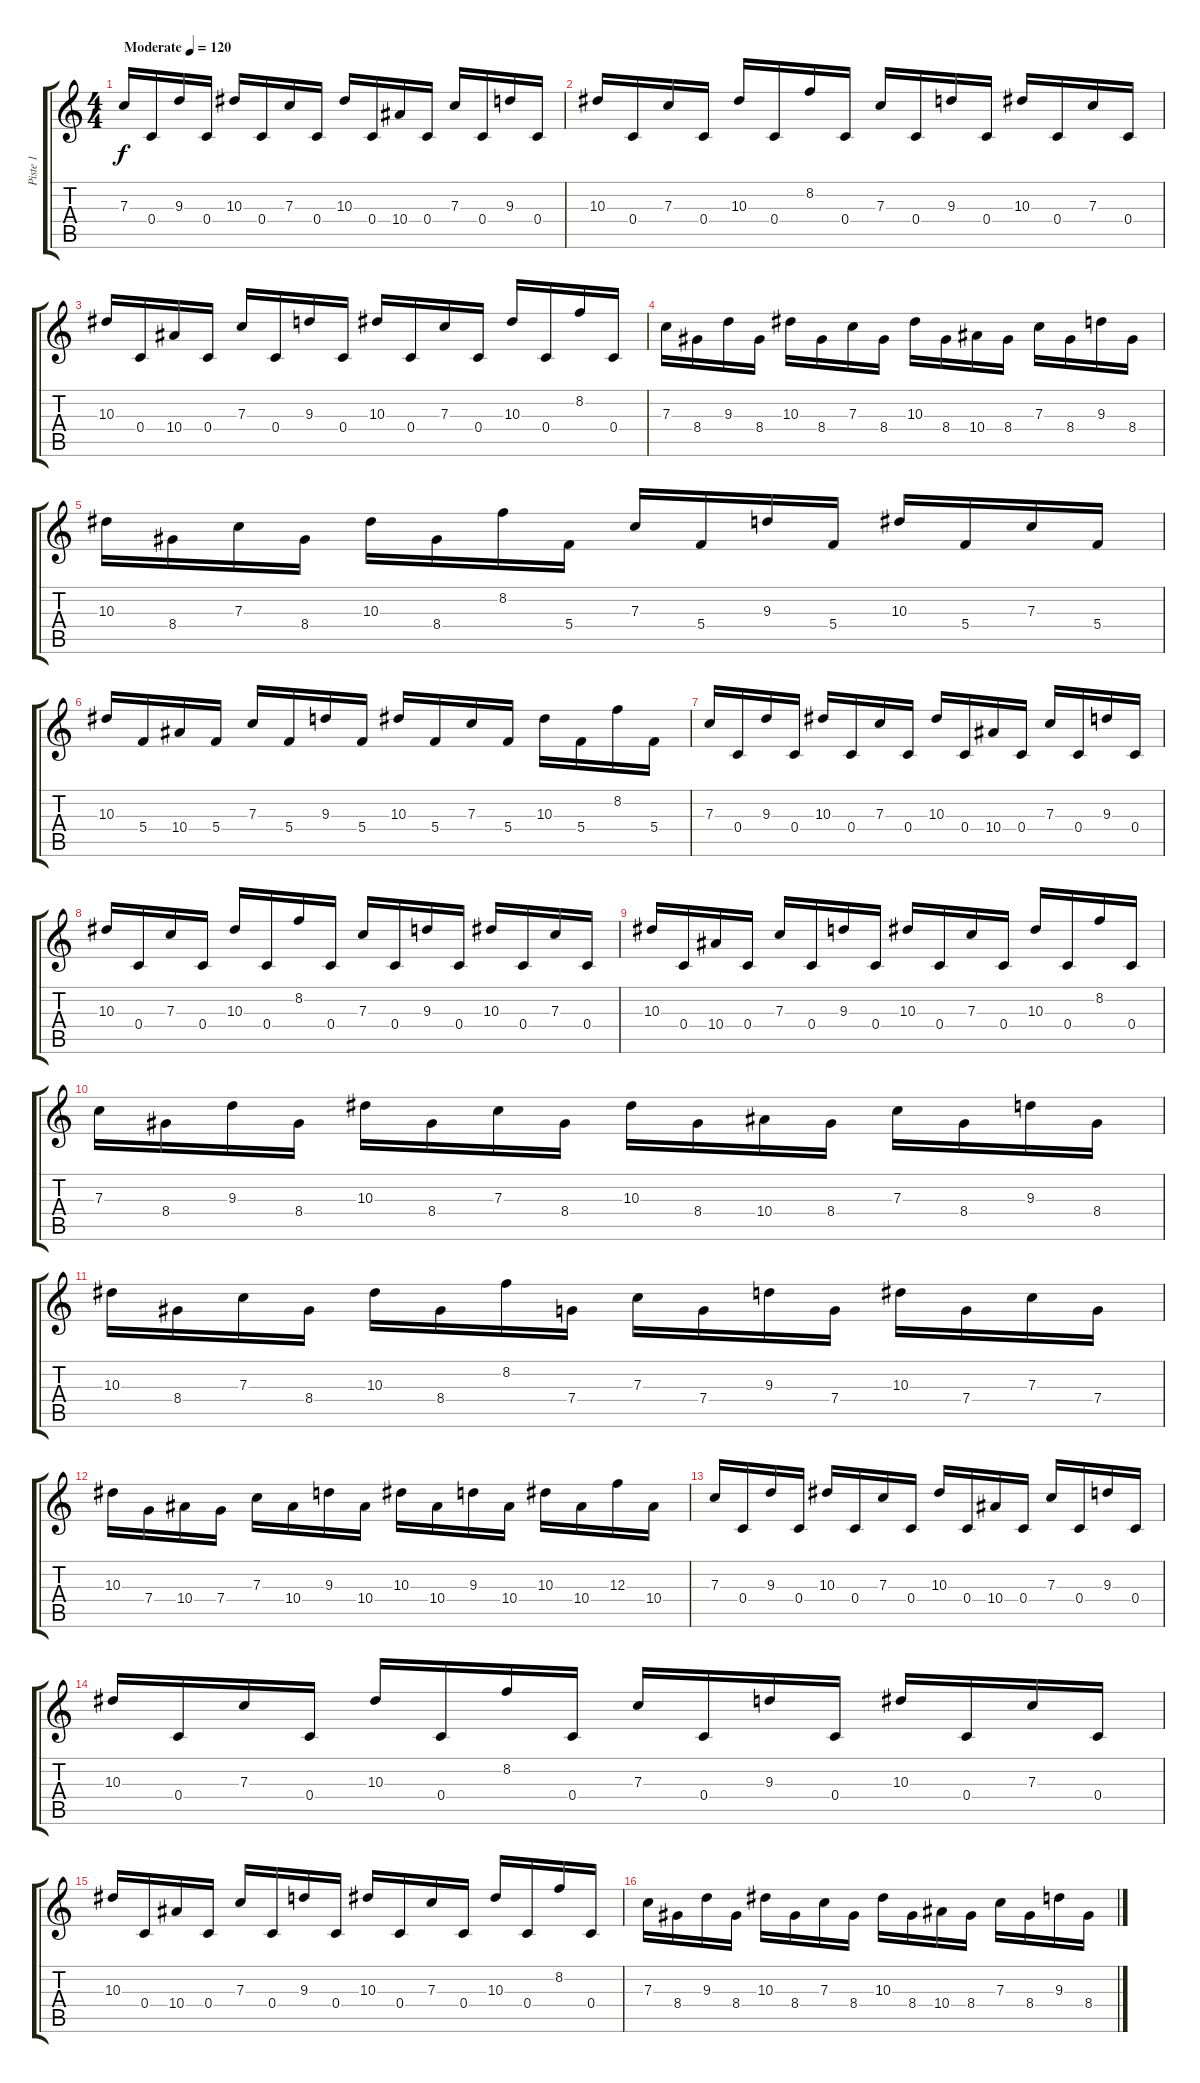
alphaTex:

\track ("Piste 1" "Piste 1") {instrument distortionguitar}
\staff {score tabs}
\tuning (D4 A3 F3 C3 G2 C2) {hide}
\ts (4 4)
\tempo (120 "Moderate")
\clef g2
\ks c
7.3.16{dy f instrument distortionguitar} 0.4.16 9.3.16 0.4.16 10.3.16 0.4.16 7.3.16 0.4.16 10.3.16 0.4.16 10.4.16 0.4.16 7.3.16 0.4.16 9.3.16 0.4.16 |
10.3.16 0.4.16 7.3.16 0.4.16 10.3.16 0.4.16 8.2.16 0.4.16 7.3.16 0.4.16 9.3.16 0.4.16 10.3.16 0.4.16 7.3.16 0.4.16 |
10.3.16 0.4.16 10.4.16 0.4.16 7.3.16 0.4.16 9.3.16 0.4.16 10.3.16 0.4.16 7.3.16 0.4.16 10.3.16 0.4.16 8.2.16 0.4.16 |
7.3.16 8.4.16 9.3.16 8.4.16 10.3.16 8.4.16 7.3.16 8.4.16 10.3.16 8.4.16 10.4.16 8.4.16 7.3.16 8.4.16 9.3.16 8.4.16 |
10.3.16 8.4.16 7.3.16 8.4.16 10.3.16 8.4.16 8.2.16 5.4.16 7.3.16 5.4.16 9.3.16 5.4.16 10.3.16 5.4.16 7.3.16 5.4.16 |
10.3.16 5.4.16 10.4.16 5.4.16 7.3.16 5.4.16 9.3.16 5.4.16 10.3.16 5.4.16 7.3.16 5.4.16 10.3.16 5.4.16 8.2.16 5.4.16 |
7.3.16 0.4.16 9.3.16 0.4.16 10.3.16 0.4.16 7.3.16 0.4.16 10.3.16 0.4.16 10.4.16 0.4.16 7.3.16 0.4.16 9.3.16 0.4.16 |
10.3.16 0.4.16 7.3.16 0.4.16 10.3.16 0.4.16 8.2.16 0.4.16 7.3.16 0.4.16 9.3.16 0.4.16 10.3.16 0.4.16 7.3.16 0.4.16 |
10.3.16 0.4.16 10.4.16 0.4.16 7.3.16 0.4.16 9.3.16 0.4.16 10.3.16 0.4.16 7.3.16 0.4.16 10.3.16 0.4.16 8.2.16 0.4.16 |
7.3.16 8.4.16 9.3.16 8.4.16 10.3.16 8.4.16 7.3.16 8.4.16 10.3.16 8.4.16 10.4.16 8.4.16 7.3.16 8.4.16 9.3.16 8.4.16 |
10.3.16 8.4.16 7.3.16 8.4.16 10.3.16 8.4.16 8.2.16 7.4.16 7.3.16 7.4.16 9.3.16 7.4.16 10.3.16 7.4.16 7.3.16 7.4.16 |
10.3.16 7.4.16 10.4.16 7.4.16 7.3.16 10.4.16 9.3.16 10.4.16 10.3.16 10.4.16 9.3.16 10.4.16 10.3.16 10.4.16 12.3.16 10.4.16 |
7.3.16 0.4.16 9.3.16 0.4.16 10.3.16 0.4.16 7.3.16 0.4.16 10.3.16 0.4.16 10.4.16 0.4.16 7.3.16 0.4.16 9.3.16 0.4.16 |
10.3.16 0.4.16 7.3.16 0.4.16 10.3.16 0.4.16 8.2.16 0.4.16 7.3.16 0.4.16 9.3.16 0.4.16 10.3.16 0.4.16 7.3.16 0.4.16 |
10.3.16 0.4.16 10.4.16 0.4.16 7.3.16 0.4.16 9.3.16 0.4.16 10.3.16 0.4.16 7.3.16 0.4.16 10.3.16 0.4.16 8.2.16 0.4.16 |
7.3.16 8.4.16 9.3.16 8.4.16 10.3.16 8.4.16 7.3.16 8.4.16 10.3.16 8.4.16 10.4.16 8.4.16 7.3.16 8.4.16 9.3.16 8.4.16
